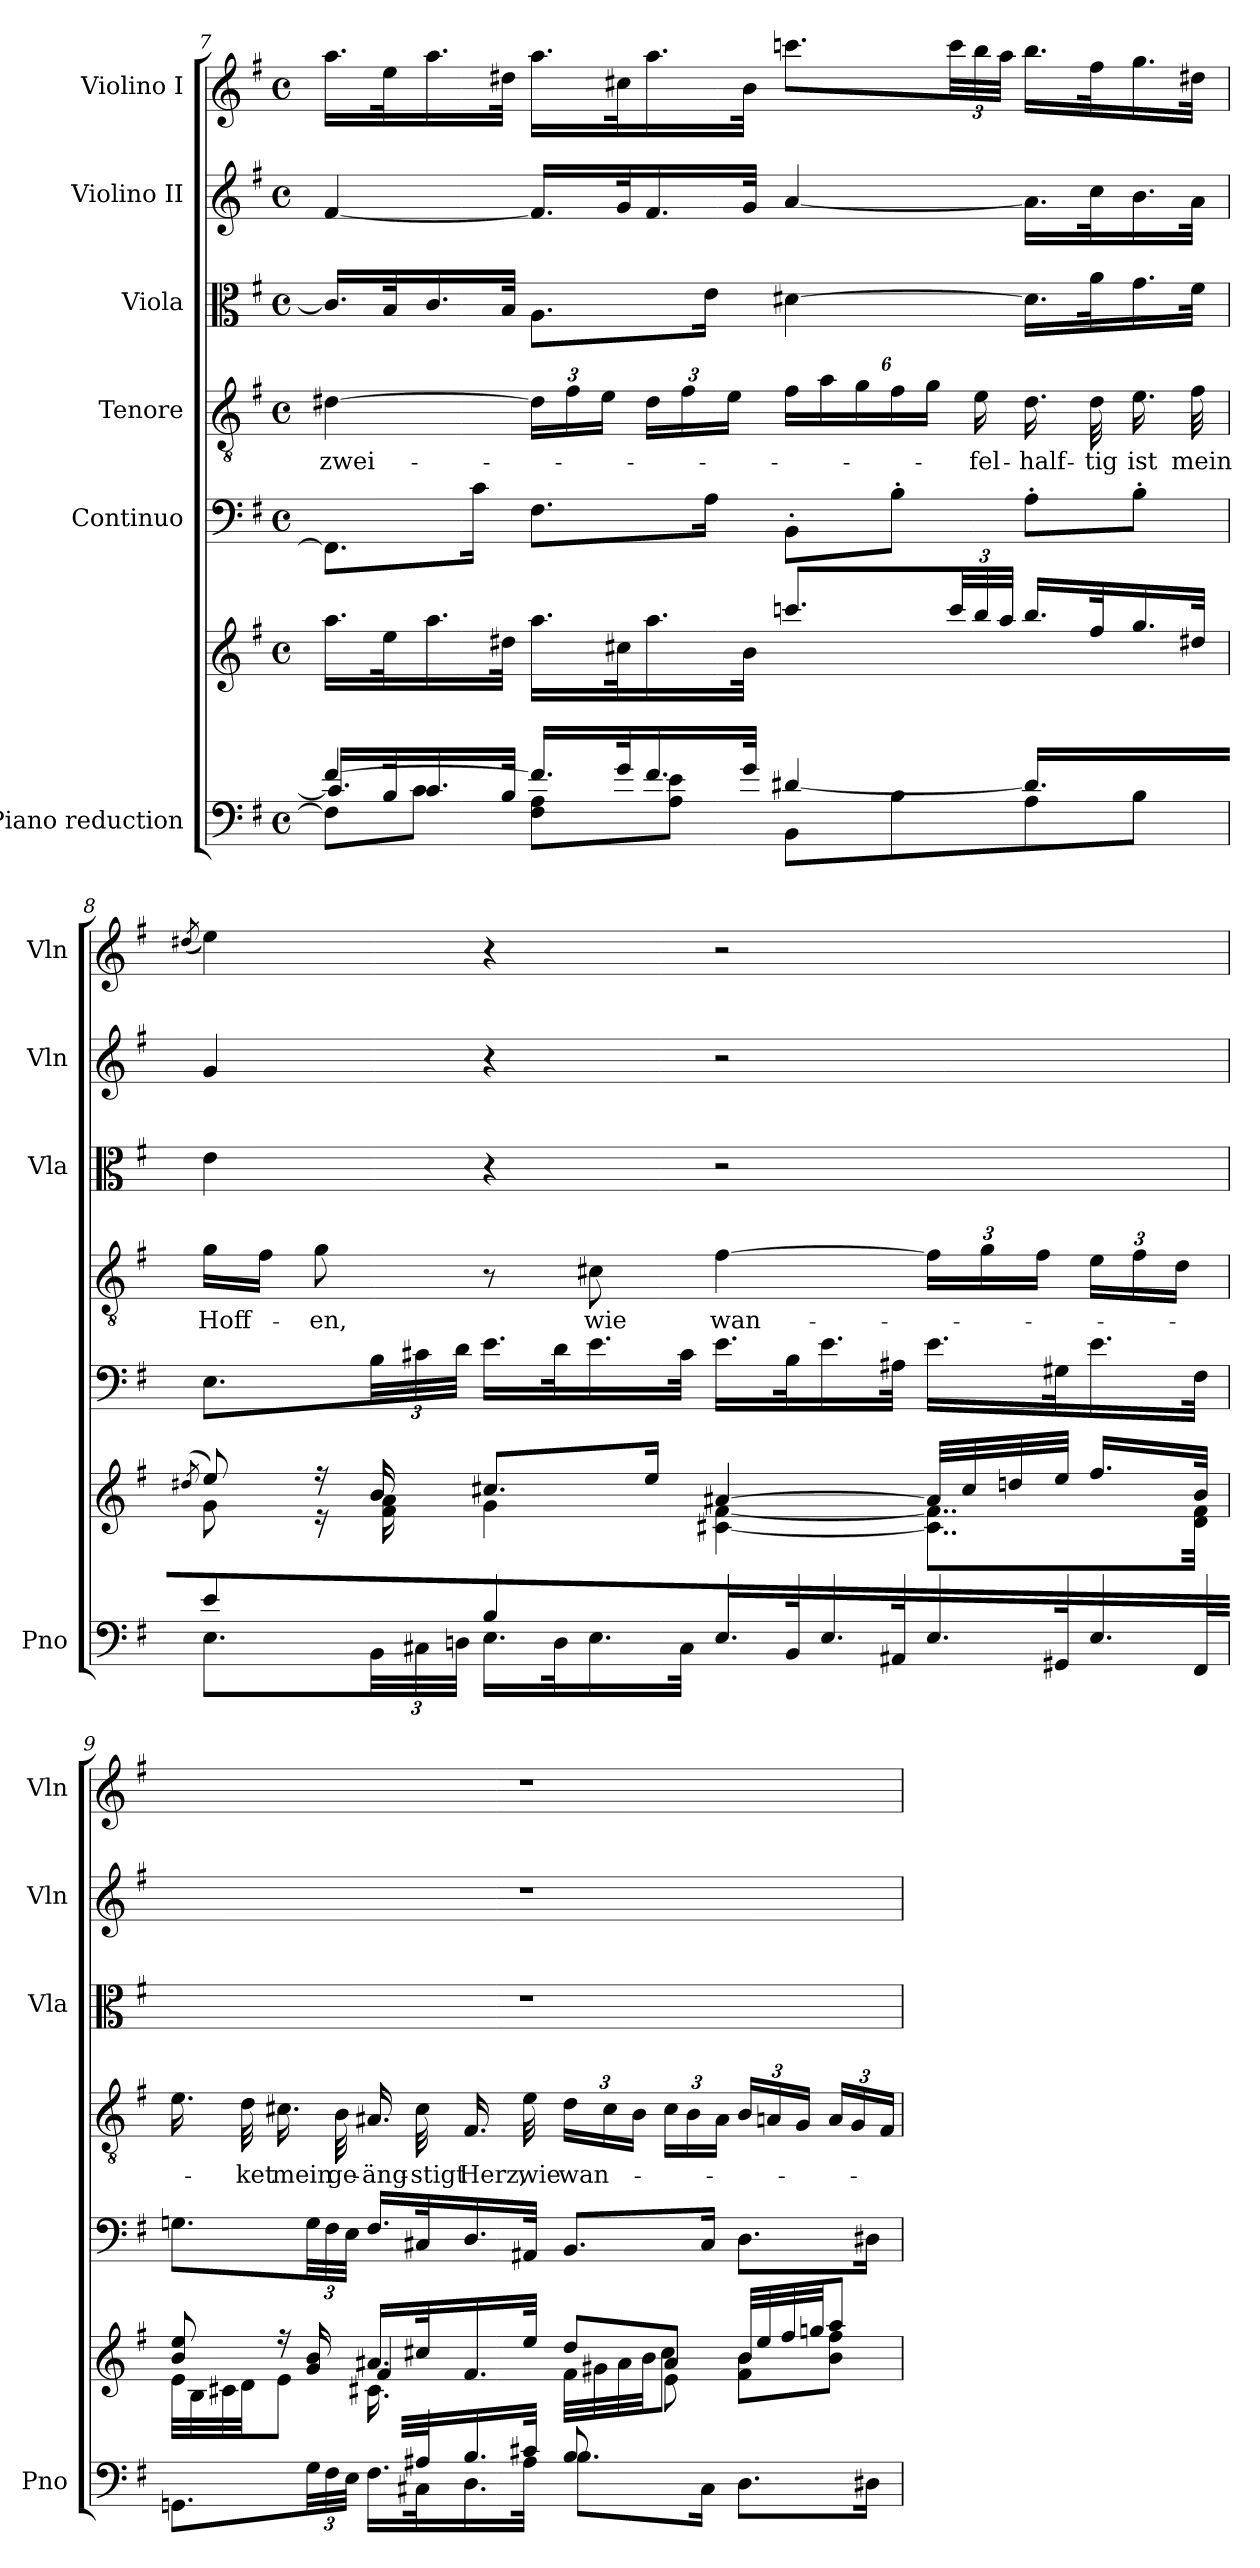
**kern	**kern	**kern	**kern	**text	**kern	**kern	**kern
*part6	*part6	*part5	*part4	*part4	*part3	*part2	*part1
*staff7	*staff6	*staff5	*staff4	*staff4	*staff3	*staff2	*staff1
*I"Piano reduction	*	*I"Continuo	*I"Tenore	*	*I"Viola	*I"Violino II	*I"Violino I
*I'Pno	*	*	*	*	*I'Vla	*I'Vln	*I'Vln
!!LO:LB:g=z
*clefF4	*clefG2	*clefF4	*clefGv2	*	*clefC3	*clefG2	*clefG2
*k[f#]	*k[f#]	*k[f#]	*k[f#]	*	*k[f#]	*k[f#]	*k[f#]
*M4/4	*M4/4	*M4/4	*M4/4	*	*M4/4	*M4/4	*M4/4
*met(c)	*met(c)	*met(c)	*met(c)	*	*met(c)	*met(c)	*met(c)
=7	=7	=7	=7	=7	=7	=7	=7
*^	*^	*	*	*	*	*	*
*	*^	*	*	*	*	*	*	*	*
!	!	!	!	!	!	!	!LO:LY:b	!	!	!
[4f#/	16.c/LL]	8F#\L]	16.aa\LL	4ryy	8.FF#\L]	[4d#X\	zwei-	16.c/LL]	[4f#/	16.aa\LL
.	32B/K	.	32ee\K	.	.	.	.	32B/K	.	32ee\K
.	16.c/	8c\J	16.aa\	.	.	.	.	16.c/	.	16.aa\
.	.	.	.	.	16c\Jk	.	.	.	.	.
.	32B/JJk	.	32dd#X\JJk	.	.	.	.	32B/JJk	.	32dd#X\JJk
*	*	*	*	*	*	*Xbrackettup	*	*	*	*
2ryy	16.f#/LL]	8F#\ 8A\L	16.aa\LL	4ryy	8.F#\L	24d#\LL]	.	8.A\L	16.f#/LL]	16.aa\LL
.	.	.	.	.	.	24f#\	.	.	.	.
.	.	.	.	.	.	24e\JJ	.	.	.	.
.	32g/K	.	32cc#X\K	.	.	.	.	.	32g/K	32cc#X\K
.	16.f#/	8A\ 8e\J	16.aa\	.	.	24d#\LL	.	.	16.f#/	16.aa\
.	.	.	.	.	.	24f#\	.	.	.	.
.	.	.	.	.	16A\Jk	.	.	16e\Jk	.	.
.	.	.	.	.	.	24e\JJ	.	.	.	.
.	32g/JJk	.	32b\JJk	.	.	.	.	.	32g/JJk	32b\JJk
.	[4d#X/	8BB\L	8.cccn/L	8aa\	8BB'\L	24f#\LL	.	[4d#X\	[4a/	8.cccn\L
.	.	.	.	.	.	24a\	.	.	.	.
.	.	.	.	.	.	24g\	.	.	.	.
.	.	8B\	.	8r	8B'\J	24f#\	.	.	.	.
.	.	.	.	.	.	24g\JJ	.	.	.	.
*	*	*	*Xbrackettup	*	*	*	*	*	*	*Xbrackettup
.	.	.	48ccc/LL	.	.	.	.	.	.	48ccc\LL
!	!	!	!	!	!	!	!LO:LY:b	!	!	!
.	.	.	48bb/	.	.	24e\	-fel-	.	.	48bb\
.	.	.	48aa/JJJ	.	.	.	.	.	.	48aa\JJJ
!	!	!	!	!	!	!	!LO:LY:b	!	!	!
16.d#/LL]	4ryy	8A\	16.bb/LL	16.ryy	8A'\L	16.d#\	-half-	16.d#\LL]	16.a\LL]	16.bb\LL
!	!	!	!	!	!	!	!LO:LY:b	!	!	!
8ryy	.	.	32ff#/K	32a\ 32ccn\K	.	32d#\	-tig	32a\K	32cc\K	32ff#\K
!	!	!	!	!	!	!	!LO:LY:b	!	!	!
.	.	8B\J	16.gg/	16.g\ 16.b\	8B'\J	16.e\	ist	16.g\	16.b\	16.gg\
!	!	!	!	!	!	!	!LO:LY:b	!	!	!
32ryy	.	.	32dd#X/JJk	32f#\ 32a\JJk	.	32f#\	mein	32f#\JJk	32a\JJk	32dd#X\JJk
*v	*v	*v	*	*	*	*	*	*	*	*
=8	=8	=8	=8	=8	=8	=8	=8	=8
.	(<8qdd#X/	.	.	.	.	.	.	(<8qdd#X/
*^	*	*	*	*	*	*	*	*
!	!	!	!	!	!	!LO:LY:b	!	!	!
8e/	8.E\L	8ee/)	8g\	8.E\L	16g\LL	Hoff-	4e\	4g/	4ee\)
.	.	.	.	.	16f#\JJ	.	.	.	.
!	!	!	!	!	!	!LO:LY:b	!	!	!
8ryy	.	16r	16r	.	8g\	-en,	.	.	.
*	*Xbrackettup	*	*	*Xbrackettup	*	*	*	*	*
.	48BB\LL	16b/	16f#\ 16a\	48B\LL	.	.	.	.	.
.	48C#X\	.	.	48c#X\	.	.	.	.	.
.	48Dn\JJJ	.	.	48d\JJJ	.	.	.	.	.
4B/	16.E\LL	8.cc#X/L	4g\	16.e\LL	8r	.	4r	4r	4r
.	32D\K	.	.	32d\K	.	.	.	.	.
!	!	!	!	!	!	!LO:LY:b	!	!	!
.	16.E\	.	.	16.e\	8c#X\	wie	.	.	.
.	.	16ee/Jk	.	.	.	.	.	.	.
.	32C#\JJk	.	.	32c#\JJk	.	.	.	.	.
!	!	!	!	!	!	!LO:LY:b	!	!	!
16.E/LL	2ryy	[4a#X/	[4c#X\ [4f#\	16.e\LL	[4f#\	wan-	2r	2r	2r
32BB/K	.	.	.	32B\K	.	.	.	.	.
16.E/	.	.	.	16.e\	.	.	.	.	.
32AA#X/JJk	.	.	.	32A#X\JJk	.	.	.	.	.
16.E/LL	.	32a#/LLL]	8..c#\] 8..f#\]L	16.e\LL	24f#\LL]	.	.	.	.
.	.	32cc#/	.	.	.	.	.	.	.
.	.	.	.	.	24g\	.	.	.	.
.	.	32ddn/	.	.	.	.	.	.	.
.	.	.	.	.	24f#\JJ	.	.	.	.
32GG#X/K	.	32ee/JJJ	.	32G#X\K	.	.	.	.	.
16.E/	.	16.ff#/LL	.	16.e\	24e\LL	.	.	.	.
.	.	.	.	.	24f#\	.	.	.	.
.	.	.	.	.	24d\JJ	.	.	.	.
32FF#/JJk	.	32b/JJk	32d\ 32f#\Jkk	32F#\JJk	.	.	.	.	.
!!LO:PB:g=z
=9	=9	=9	=9	=9	=9	=9	=9	=9	=9
*	*	*	*^	*	*	*	*	*	*
4ryy	8.GGn\L	8b/ 8ee/	32e\LLL	4ryy	8.Gn\L	16.e\	.	1r	1r	1r
.	.	.	32B\	.	.	.	.	.	.	.
.	.	.	32c#X\	.	.	.	.	.	.	.
!	!	!	!	!	!	!	!LO:LY:b	!	!	!
.	.	.	32d\JJ	.	.	32d\	-ket	.	.	.
!	!	!	!	!	!	!	!LO:LY:b	!	!	!
.	.	16r	8e\J	.	.	16.c#X\	mein	.	.	.
.	48G\LL	16g/ 16b/	.	.	48G\LL	.	.	.	.	.
.	48F#\	.	.	.	48F#\	.	.	.	.	.
!	!	!	!	!	!	!	!LO:LY:b	!	!	!
.	.	.	.	.	.	32B\	ge-	.	.	.
.	48E\JJJ	.	.	.	48E\JJJ	.	.	.	.	.
!	!	!	!	!	!	!	!LO:LY:b	!	!	!
16.ryy	16.F#\LL	16.a#X/LL	4f#/	16.c#X\LL	16.F#/LL	16.A#X/	-äng-	.	.	.
!	!	!	!	!	!	!	!LO:LY:b	!	!	!
32A#X/K	32C#X\K	32cc#X/K	.	32ryy	32C#X/K	32c#\	-stigt	.	.	.
!	!	!	!	!	!	!	!LO:LY:b	!	!	!
*	*	*	*v	*v	*	*	*	*	*	*
16.B/	16.D\	16.f#/	.	16.D/	16.F#/	Herz,	.	.	.
!	!	!	!	!	!	!LO:LY:b	!	!	!
32c#X/JJk	32A#\JJk	32ee/JJk	.	32AA#X/JJk	32e\	wie	.	.	.
!	!	!	!	!	!	!LO:LY:b	!	!	!
8B/L	8.B\L	8dd/L	32f#\LLL	8.BB/L	24d\LL	wan-	.	.	.
.	.	.	32g#X\	.	.	.	.	.	.
.	.	.	.	.	24c#\	.	.	.	.
.	.	.	32a#\	.	.	.	.	.	.
.	.	.	.	.	24B\JJ	.	.	.	.
.	.	.	32b\JJ	.	.	.	.	.	.
*	*	*	*^	*	*	*	*	*	*
8ryy	.	8a#/J	8cc#\J	8e\J	.	24c#\LL	.	.	.	.
.	.	.	.	.	.	24B\	.	.	.	.
.	16C#\Jk	.	.	.	16C#/Jk	.	.	.	.	.
.	.	.	.	.	.	24A#\JJ	.	.	.	.
4ryy	8.D\L	32b/LLL	8f#\ 8b\L	4ryy	8.D\L	24B/LL	.	.	.	.
.	.	32ee/	.	.	.	.	.	.	.	.
.	.	.	.	.	.	24An/	.	.	.	.
.	.	32ff#/	.	.	.	.	.	.	.	.
.	.	.	.	.	.	24G/JJ	.	.	.	.
.	.	32ggn/JJ	.	.	.	.	.	.	.	.
.	.	8aa/J	8b\ 8ff#\J	.	.	24A/LL	.	.	.	.
.	.	.	.	.	.	24G/	.	.	.	.
.	16D#X\Jk	.	.	.	16D#X\Jk	.	.	.	.	.
.	.	.	.	.	.	24F#/JJ	.	.	.	.
*v	*v	*	*	*	*	*	*	*	*	*
*	*v	*v	*v	*	*	*	*	*	*
=	=	=	=	=	=	=	=
*-	*-	*-	*-	*-	*-	*-	*-
